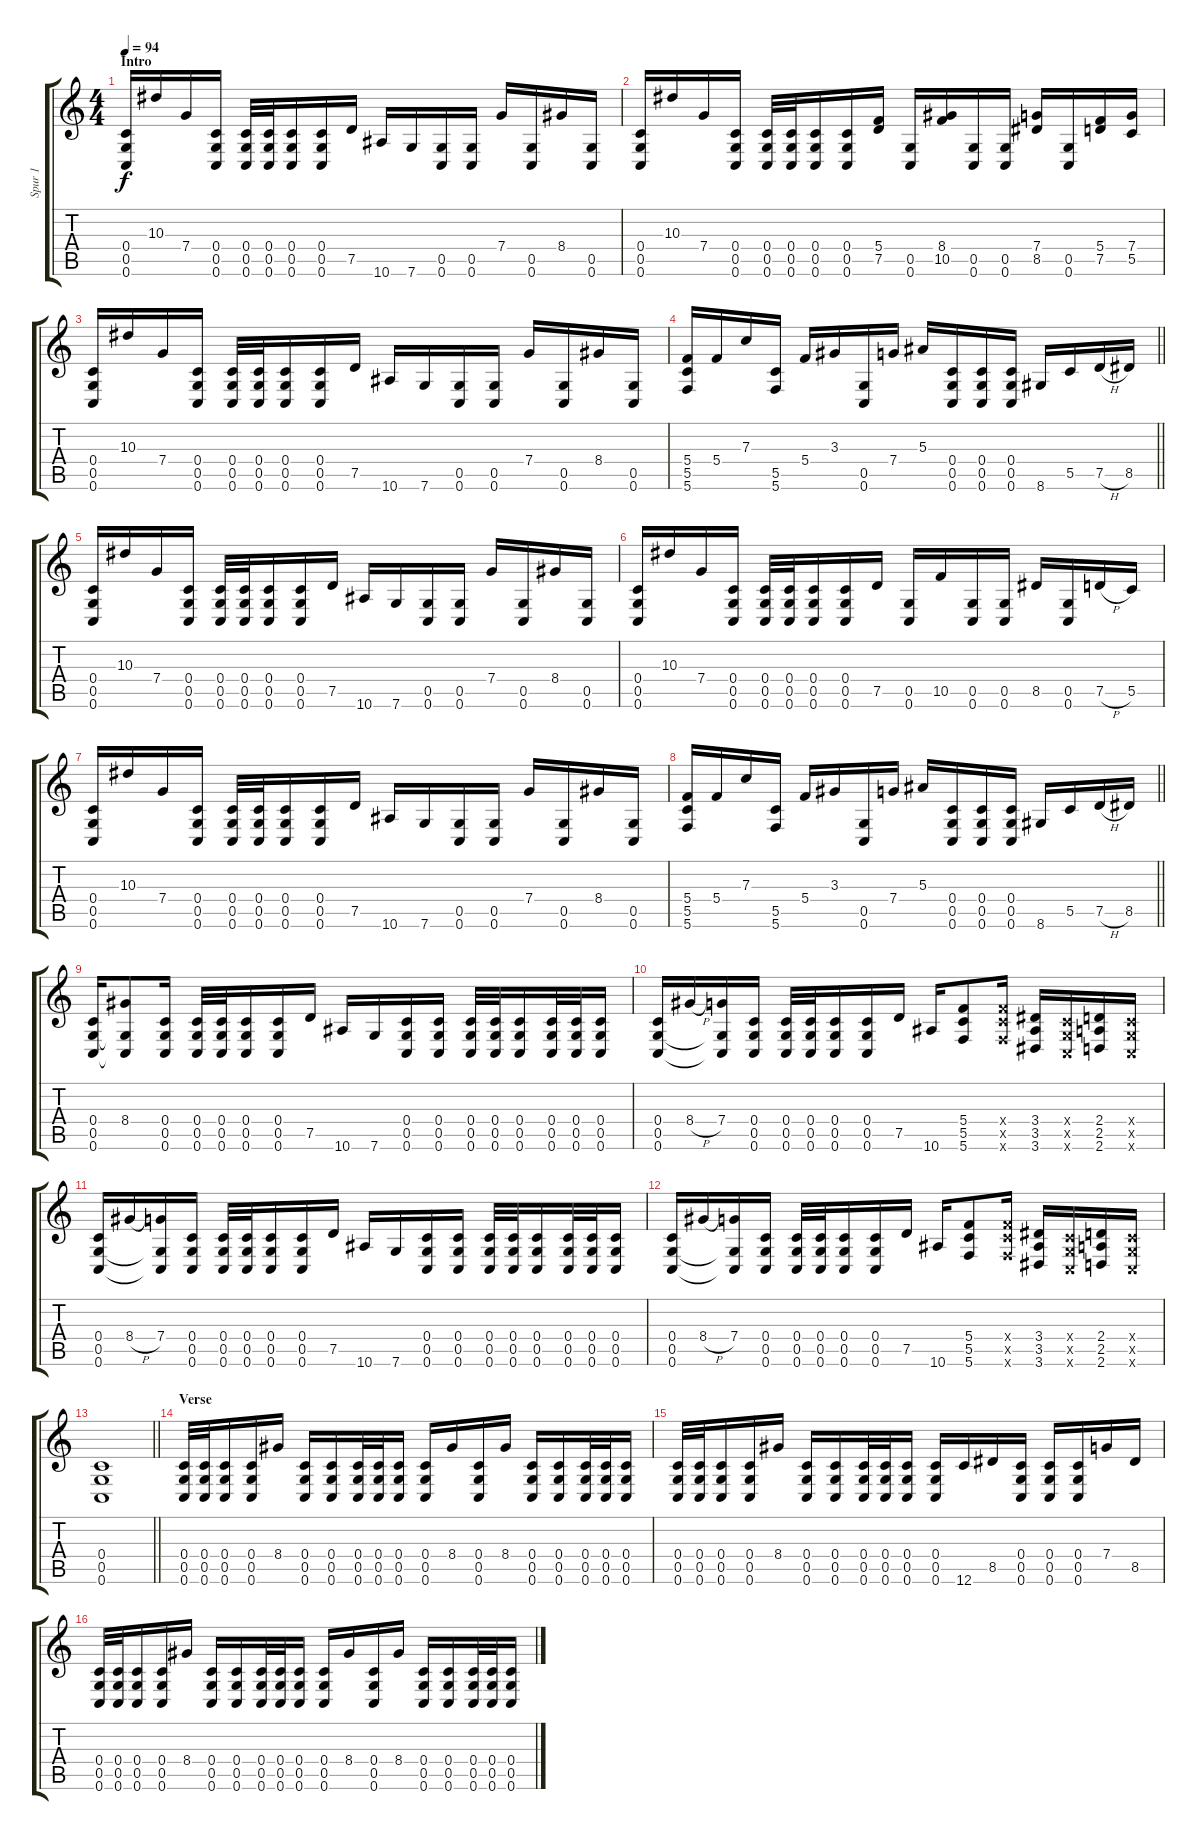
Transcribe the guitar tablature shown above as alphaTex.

\track ("Spur 1" "Spur 1") {instrument distortionguitar}
\staff {score tabs}
\tuning (D4 A3 F3 C3 G2 C2) {hide}
\ts (4 4)
\section ("" "Intro")
\tempo 94
\clef g2
\ks c
(0.4 0.5 0.6).16{dy f instrument distortionguitar} 10.3.16 7.4.16 (0.4 0.5 0.6).16 (0.4 0.5 0.6).32 (0.4 0.5 0.6).32 (0.4 0.5 0.6).16 (0.4 0.5 0.6).16 7.5.16 10.6.16 7.6.16 (0.5 0.6).16 (0.5 0.6).16 7.4.16 (0.5 0.6).16 8.4.16 (0.5 0.6).16 |
(0.4 0.5 0.6).16 10.3.16 7.4.16 (0.4 0.5 0.6).16 (0.4 0.5 0.6).32 (0.4 0.5 0.6).32 (0.4 0.5 0.6).16 (0.4 0.5 0.6).16 (5.4 7.5).16 (0.5 0.6).16 (8.4 10.5).16 (0.5 0.6).16 (0.5 0.6).16 (7.4 8.5).16 (0.5 0.6).16 (5.4 7.5).16 (7.4 5.5).16 |
(0.4 0.5 0.6).16 10.3.16 7.4.16 (0.4 0.5 0.6).16 (0.4 0.5 0.6).32 (0.4 0.5 0.6).32 (0.4 0.5 0.6).16 (0.4 0.5 0.6).16 7.5.16 10.6.16 7.6.16 (0.5 0.6).16 (0.5 0.6).16 7.4.16 (0.5 0.6).16 8.4.16 (0.5 0.6).16 |
\barLineRight lightlight
(5.4 5.5 5.6).16 5.4.16 7.3.16 (5.5 5.6).16 5.4.16 3.3.16 (0.5 0.6).16 7.4.16 5.3.16 (0.4 0.5 0.6).16 (0.4 0.5 0.6).16 (0.4 0.5 0.6).16 8.6.16 5.5.16 7.5{h}.16 8.5.16 |
(0.4 0.5 0.6).16 10.3.16 7.4.16 (0.4 0.5 0.6).16 (0.4 0.5 0.6).32 (0.4 0.5 0.6).32 (0.4 0.5 0.6).16 (0.4 0.5 0.6).16 7.5.16 10.6.16 7.6.16 (0.5 0.6).16 (0.5 0.6).16 7.4.16 (0.5 0.6).16 8.4.16 (0.5 0.6).16 |
(0.4 0.5 0.6).16 10.3.16 7.4.16 (0.4 0.5 0.6).16 (0.4 0.5 0.6).32 (0.4 0.5 0.6).32 (0.4 0.5 0.6).16 (0.4 0.5 0.6).16 7.5.16 (0.5 0.6).16 10.5.16 (0.5 0.6).16 (0.5 0.6).16 8.5.16 (0.5 0.6).16 7.5{h}.16 5.5.16 |
(0.4 0.5 0.6).16 10.3.16 7.4.16 (0.4 0.5 0.6).16 (0.4 0.5 0.6).32 (0.4 0.5 0.6).32 (0.4 0.5 0.6).16 (0.4 0.5 0.6).16 7.5.16 10.6.16 7.6.16 (0.5 0.6).16 (0.5 0.6).16 7.4.16 (0.5 0.6).16 8.4.16 (0.5 0.6).16 |
\barLineRight lightlight
(5.4 5.5 5.6).16 5.4.16 7.3.16 (5.5 5.6).16 5.4.16 3.3.16 (0.5 0.6).16 7.4.16 5.3.16 (0.4 0.5 0.6).16 (0.4 0.5 0.6).16 (0.4 0.5 0.6).16 8.6.16 5.5.16 7.5{h}.16 8.5.16 |
(0.4 0.5 0.6).16 (8.4 0.5{t} 0.6{t}).8 (0.4 0.5 0.6).16 (0.4 0.5 0.6).32 (0.4 0.5 0.6).32 (0.4 0.5 0.6).16 (0.4 0.5 0.6).16 7.5.16 10.6.16 7.6.16 (0.4 0.5 0.6).16 (0.4 0.5 0.6).16 (0.4 0.5 0.6).32 (0.4 0.5 0.6).32 (0.4 0.5 0.6).16 (0.4 0.5 0.6).32 (0.4 0.5 0.6).32 (0.4 0.5 0.6).16 |
(0.4 0.5 0.6).16 8.4{h}.16 (7.4 0.5{t} 0.6{t}).16 (0.4 0.5 0.6).16 (0.4 0.5 0.6).32 (0.4 0.5 0.6).32 (0.4 0.5 0.6).16 (0.4 0.5 0.6).16 7.5.16 10.6.16 (5.4 5.5 5.6).8 (5.4{x} 5.5{x} 5.6{x}).16 (3.4 3.5 3.6).16 (0.4{x} 0.5{x} 0.6{x}).16 (2.4 2.5 2.6).16 (0.4{x} 0.5{x} 0.6{x}).16 |
(0.4 0.5 0.6).16 8.4{h}.16 (7.4 0.5{t} 0.6{t}).16 (0.4 0.5 0.6).16 (0.4 0.5 0.6).32 (0.4 0.5 0.6).32 (0.4 0.5 0.6).16 (0.4 0.5 0.6).16 7.5.16 10.6.16 7.6.16 (0.4 0.5 0.6).16 (0.4 0.5 0.6).16 (0.4 0.5 0.6).32 (0.4 0.5 0.6).32 (0.4 0.5 0.6).16 (0.4 0.5 0.6).32 (0.4 0.5 0.6).32 (0.4 0.5 0.6).16 |
(0.4 0.5 0.6).16 8.4{h}.16 (7.4 0.5{t} 0.6{t}).16 (0.4 0.5 0.6).16 (0.4 0.5 0.6).32 (0.4 0.5 0.6).32 (0.4 0.5 0.6).16 (0.4 0.5 0.6).16 7.5.16 10.6.16 (5.4 5.5 5.6).8 (5.4{x} 5.5{x} 5.6{x}).16 (3.4 3.5 3.6).16 (0.4{x} 0.5{x} 0.6{x}).16 (2.4 2.5 2.6).16 (0.4{x} 0.5{x} 0.6{x}).16 |
\barLineRight lightlight
(0.4 0.5 0.6).1 |
\section ("" "Verse")
(0.4 0.5 0.6).32 (0.4 0.5 0.6).32 (0.4 0.5 0.6).16 (0.4 0.5 0.6).16 8.4.16 (0.4 0.5 0.6).16 (0.4 0.5 0.6).16 (0.4 0.5 0.6).32 (0.4 0.5 0.6).32 (0.4 0.5 0.6).16 (0.4 0.5 0.6).16 8.4.16 (0.4 0.5 0.6).16 8.4.16 (0.4 0.5 0.6).16 (0.4 0.5 0.6).16 (0.4 0.5 0.6).32 (0.4 0.5 0.6).32 (0.4 0.5 0.6).16 |
(0.4 0.5 0.6).32 (0.4 0.5 0.6).32 (0.4 0.5 0.6).16 (0.4 0.5 0.6).16 8.4.16 (0.4 0.5 0.6).16 (0.4 0.5 0.6).16 (0.4 0.5 0.6).32 (0.4 0.5 0.6).32 (0.4 0.5 0.6).16 (0.4 0.5 0.6).16 12.6.16 8.5.16 (0.4 0.5 0.6).16 (0.4 0.5 0.6).16 (0.4 0.5 0.6).16 7.4.16 8.5.16 |
(0.4 0.5 0.6).32 (0.4 0.5 0.6).32 (0.4 0.5 0.6).16 (0.4 0.5 0.6).16 8.4.16 (0.4 0.5 0.6).16 (0.4 0.5 0.6).16 (0.4 0.5 0.6).32 (0.4 0.5 0.6).32 (0.4 0.5 0.6).16 (0.4 0.5 0.6).16 8.4.16 (0.4 0.5 0.6).16 8.4.16 (0.4 0.5 0.6).16 (0.4 0.5 0.6).16 (0.4 0.5 0.6).32 (0.4 0.5 0.6).32 (0.4 0.5 0.6).16
